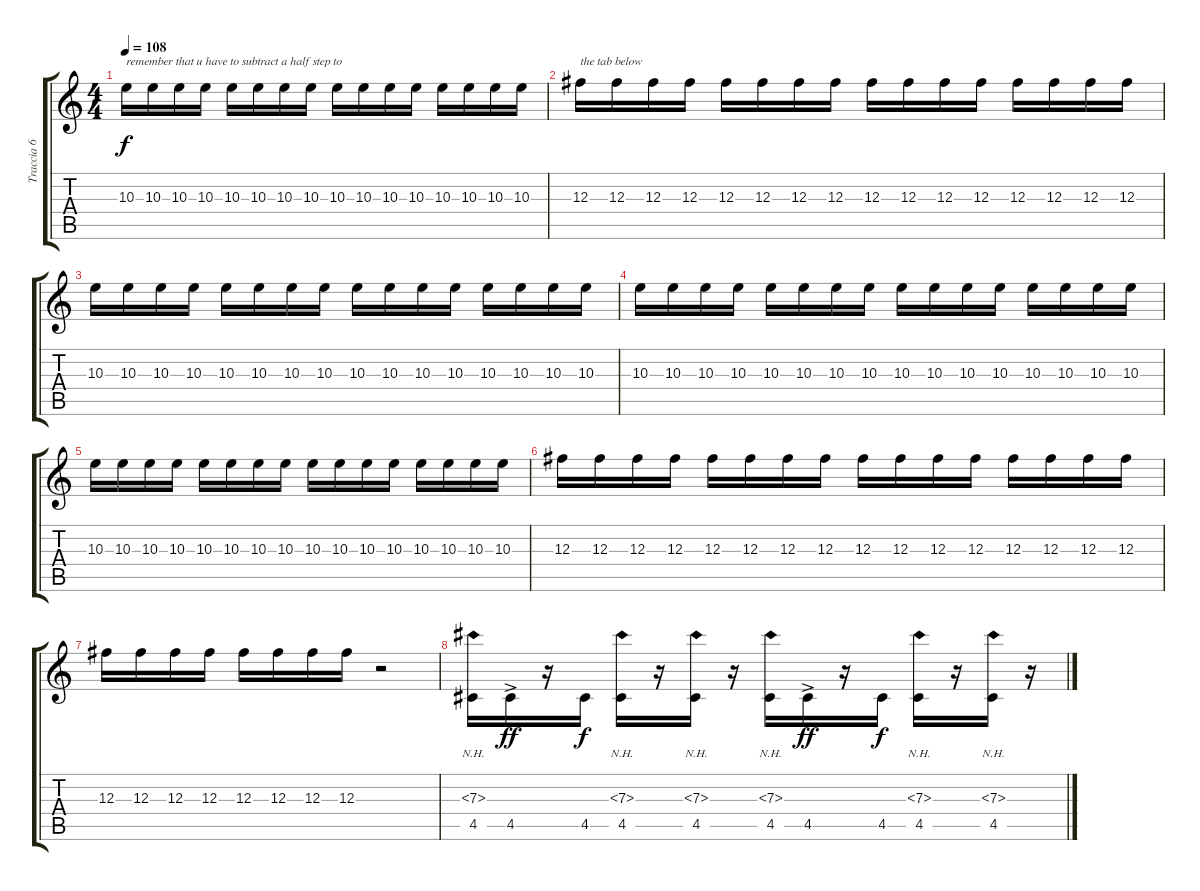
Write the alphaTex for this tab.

\track ("Traccia 6" "Traccia 6") {instrument overdrivenguitar}
\staff {score tabs}
\tuning (E4 B3 Gb3 D3 A2 E2) {hide}
\ts (4 4)
\tempo 108
\clef g2
\ks c
10.3.16{txt "remember that u have to subtract a half step to " dy f} 10.3.16 10.3.16 10.3.16 10.3.16 10.3.16 10.3.16 10.3.16 10.3.16 10.3.16 10.3.16 10.3.16 10.3.16 10.3.16 10.3.16 10.3.16 |
12.3.16{txt "the tab below"} 12.3.16 12.3.16 12.3.16 12.3.16 12.3.16 12.3.16 12.3.16 12.3.16 12.3.16 12.3.16 12.3.16 12.3.16 12.3.16 12.3.16 12.3.16 |
10.3.16 10.3.16 10.3.16 10.3.16 10.3.16 10.3.16 10.3.16 10.3.16 10.3.16 10.3.16 10.3.16 10.3.16 10.3.16 10.3.16 10.3.16 10.3.16 |
10.3.16 10.3.16 10.3.16 10.3.16 10.3.16 10.3.16 10.3.16 10.3.16 10.3.16 10.3.16 10.3.16 10.3.16 10.3.16 10.3.16 10.3.16 10.3.16 |
10.3.16 10.3.16 10.3.16 10.3.16 10.3.16 10.3.16 10.3.16 10.3.16 10.3.16 10.3.16 10.3.16 10.3.16 10.3.16 10.3.16 10.3.16 10.3.16 |
12.3.16 12.3.16 12.3.16 12.3.16 12.3.16 12.3.16 12.3.16 12.3.16 12.3.16 12.3.16 12.3.16 12.3.16 12.3.16 12.3.16 12.3.16 12.3.16 |
12.3.16 12.3.16 12.3.16 12.3.16 12.3.16 12.3.16 12.3.16 12.3.16 r.2 |
(7.3{nh} 4.5).16{volume 5} 4.5{ac}.16{dy ff} r.16 4.5.16{dy f} (7.3{nh} 4.5).16 r.16 (7.3{nh} 4.5).16 r.16 (7.3{nh} 4.5).16 4.5{ac}.16{dy ff} r.16 4.5.16{dy f} (7.3{nh} 4.5).16 r.16 (7.3{nh} 4.5).16 r.16
